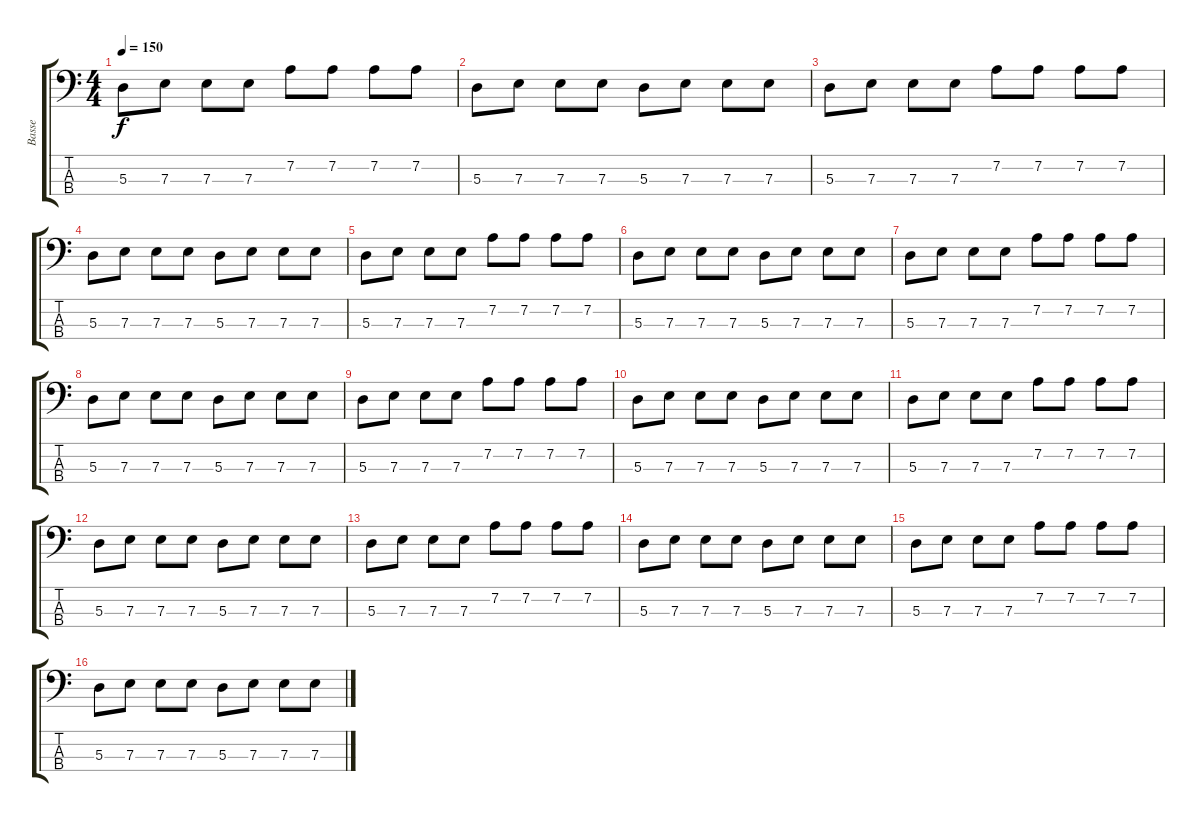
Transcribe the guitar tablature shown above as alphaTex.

\track ("Basse" "Basse") {instrument slapbass2}
\staff {score tabs}
\tuning (G2 D2 A1 E1) {hide}
\ts (4 4)
\tempo 150
\clef f4
\ks c
5.3.8{dy f} 7.3.8 7.3.8 7.3.8 7.2.8 7.2.8 7.2.8 7.2.8 |
5.3.8 7.3.8 7.3.8 7.3.8 5.3.8 7.3.8 7.3.8 7.3.8 |
5.3.8 7.3.8 7.3.8 7.3.8 7.2.8 7.2.8 7.2.8 7.2.8 |
5.3.8 7.3.8 7.3.8 7.3.8 5.3.8 7.3.8 7.3.8 7.3.8 |
5.3.8 7.3.8 7.3.8 7.3.8 7.2.8 7.2.8 7.2.8 7.2.8 |
5.3.8 7.3.8 7.3.8 7.3.8 5.3.8 7.3.8 7.3.8 7.3.8 |
5.3.8 7.3.8 7.3.8 7.3.8 7.2.8 7.2.8 7.2.8 7.2.8 |
5.3.8 7.3.8 7.3.8 7.3.8 5.3.8 7.3.8 7.3.8 7.3.8 |
5.3.8 7.3.8 7.3.8 7.3.8 7.2.8 7.2.8 7.2.8 7.2.8 |
5.3.8 7.3.8 7.3.8 7.3.8 5.3.8 7.3.8 7.3.8 7.3.8 |
5.3.8 7.3.8 7.3.8 7.3.8 7.2.8 7.2.8 7.2.8 7.2.8 |
5.3.8 7.3.8 7.3.8 7.3.8 5.3.8 7.3.8 7.3.8 7.3.8 |
5.3.8 7.3.8 7.3.8 7.3.8 7.2.8 7.2.8 7.2.8 7.2.8 |
5.3.8 7.3.8 7.3.8 7.3.8 5.3.8 7.3.8 7.3.8 7.3.8 |
5.3.8 7.3.8 7.3.8 7.3.8 7.2.8 7.2.8 7.2.8 7.2.8 |
5.3.8 7.3.8 7.3.8 7.3.8 5.3.8 7.3.8 7.3.8 7.3.8
